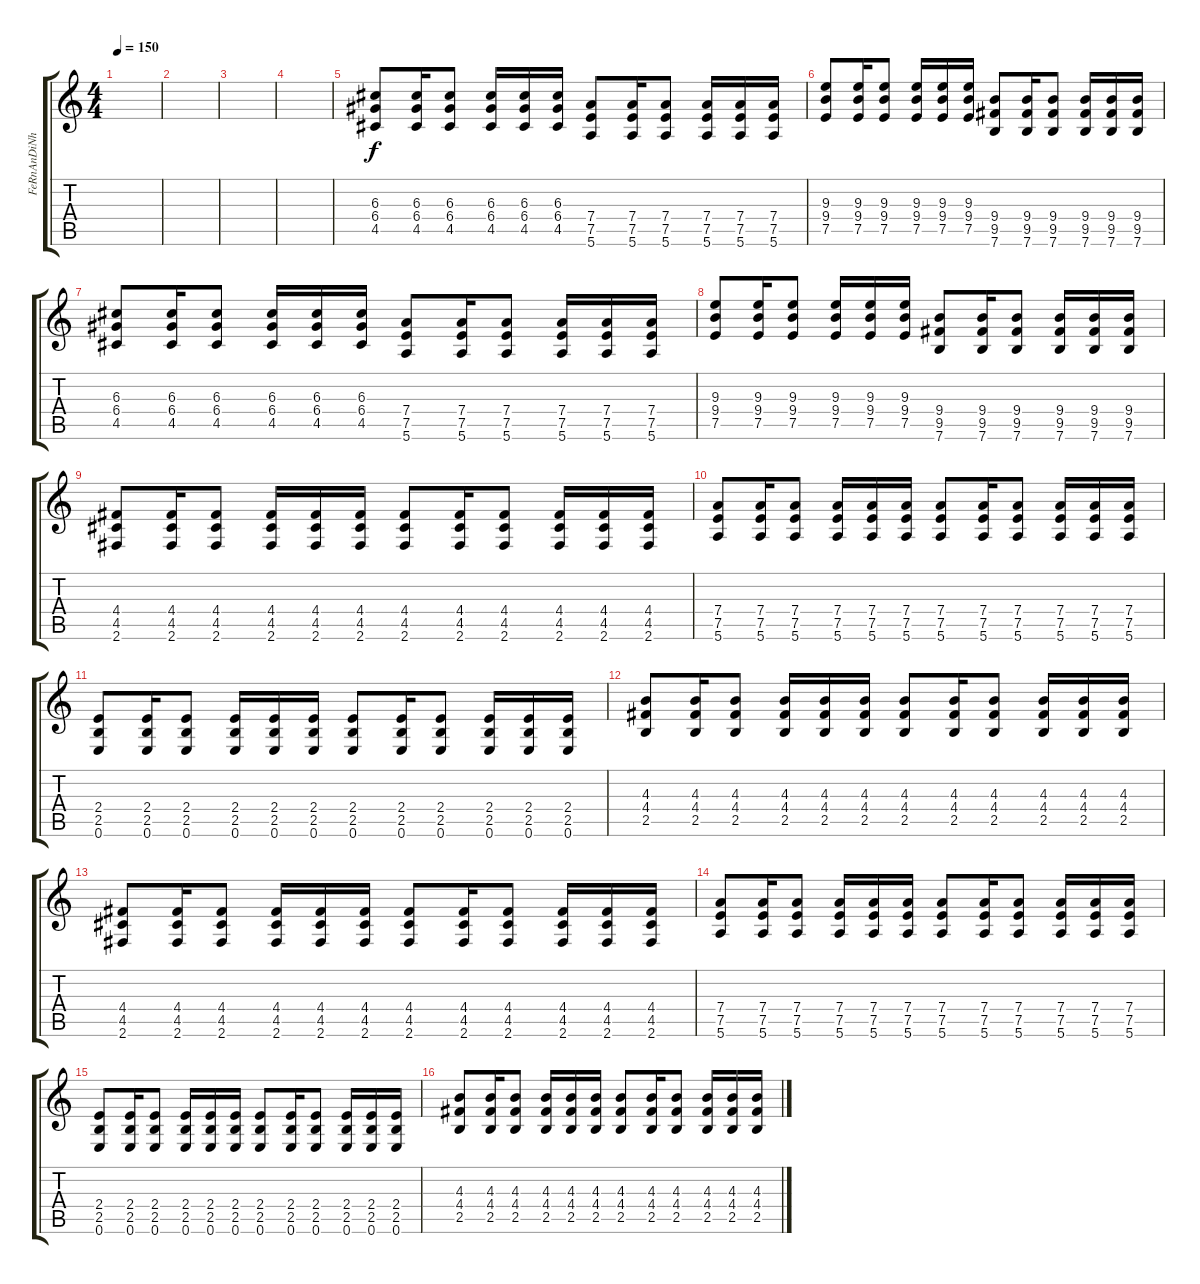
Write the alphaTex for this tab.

\track ("FeRnAnDiNhO" "FeRnAnDiNh") {instrument overdrivenguitar}
\staff {score tabs}
\tuning (E4 B3 G3 D3 A2 E2) {hide}
\ts (4 4)
\tempo 150
\clef g2
\ks c
|
|
|
|
(6.3 6.4 4.5).8 (6.3 6.4 4.5).16 (6.3 6.4 4.5).8 (6.3 6.4 4.5).16 (6.3 6.4 4.5).16 (6.3 6.4 4.5).16 (7.4 7.5 5.6).8 (7.4 7.5 5.6).16 (7.4 7.5 5.6).8 (7.4 7.5 5.6).16 (7.4 7.5 5.6).16 (7.4 7.5 5.6).16 |
(9.3 9.4 7.5).8 (9.3 9.4 7.5).16 (9.3 9.4 7.5).8 (9.3 9.4 7.5).16 (9.3 9.4 7.5).16 (9.3 9.4 7.5).16 (9.4 9.5 7.6).8 (9.4 9.5 7.6).16 (9.4 9.5 7.6).8 (9.4 9.5 7.6).16 (9.4 9.5 7.6).16 (9.4 9.5 7.6).16 |
(6.3 6.4 4.5).8 (6.3 6.4 4.5).16 (6.3 6.4 4.5).8 (6.3 6.4 4.5).16 (6.3 6.4 4.5).16 (6.3 6.4 4.5).16 (7.4 7.5 5.6).8 (7.4 7.5 5.6).16 (7.4 7.5 5.6).8 (7.4 7.5 5.6).16 (7.4 7.5 5.6).16 (7.4 7.5 5.6).16 |
(9.3 9.4 7.5).8 (9.3 9.4 7.5).16 (9.3 9.4 7.5).8 (9.3 9.4 7.5).16 (9.3 9.4 7.5).16 (9.3 9.4 7.5).16 (9.4 9.5 7.6).8 (9.4 9.5 7.6).16 (9.4 9.5 7.6).8 (9.4 9.5 7.6).16 (9.4 9.5 7.6).16 (9.4 9.5 7.6).16 |
(4.4 4.5 2.6).8 (4.4 4.5 2.6).16 (4.4 4.5 2.6).8 (4.4 4.5 2.6).16 (4.4 4.5 2.6).16 (4.4 4.5 2.6).16 (4.4 4.5 2.6).8 (4.4 4.5 2.6).16 (4.4 4.5 2.6).8 (4.4 4.5 2.6).16 (4.4 4.5 2.6).16 (4.4 4.5 2.6).16 |
(7.4 7.5 5.6).8 (7.4 7.5 5.6).16 (7.4 7.5 5.6).8 (7.4 7.5 5.6).16 (7.4 7.5 5.6).16 (7.4 7.5 5.6).16 (7.4 7.5 5.6).8 (7.4 7.5 5.6).16 (7.4 7.5 5.6).8 (7.4 7.5 5.6).16 (7.4 7.5 5.6).16 (7.4 7.5 5.6).16 |
(2.4 2.5 0.6).8 (2.4 2.5 0.6).16 (2.4 2.5 0.6).8 (2.4 2.5 0.6).16 (2.4 2.5 0.6).16 (2.4 2.5 0.6).16 (2.4 2.5 0.6).8 (2.4 2.5 0.6).16 (2.4 2.5 0.6).8 (2.4 2.5 0.6).16 (2.4 2.5 0.6).16 (2.4 2.5 0.6).16 |
(4.3 4.4 2.5).8 (4.3 4.4 2.5).16 (4.3 4.4 2.5).8 (4.3 4.4 2.5).16 (4.3 4.4 2.5).16 (4.3 4.4 2.5).16 (4.3 4.4 2.5).8 (4.3 4.4 2.5).16 (4.3 4.4 2.5).8 (4.3 4.4 2.5).16 (4.3 4.4 2.5).16 (4.3 4.4 2.5).16 |
(4.4 4.5 2.6).8 (4.4 4.5 2.6).16 (4.4 4.5 2.6).8 (4.4 4.5 2.6).16 (4.4 4.5 2.6).16 (4.4 4.5 2.6).16 (4.4 4.5 2.6).8 (4.4 4.5 2.6).16 (4.4 4.5 2.6).8 (4.4 4.5 2.6).16 (4.4 4.5 2.6).16 (4.4 4.5 2.6).16 |
(7.4 7.5 5.6).8 (7.4 7.5 5.6).16 (7.4 7.5 5.6).8 (7.4 7.5 5.6).16 (7.4 7.5 5.6).16 (7.4 7.5 5.6).16 (7.4 7.5 5.6).8 (7.4 7.5 5.6).16 (7.4 7.5 5.6).8 (7.4 7.5 5.6).16 (7.4 7.5 5.6).16 (7.4 7.5 5.6).16 |
(2.4 2.5 0.6).8 (2.4 2.5 0.6).16 (2.4 2.5 0.6).8 (2.4 2.5 0.6).16 (2.4 2.5 0.6).16 (2.4 2.5 0.6).16 (2.4 2.5 0.6).8 (2.4 2.5 0.6).16 (2.4 2.5 0.6).8 (2.4 2.5 0.6).16 (2.4 2.5 0.6).16 (2.4 2.5 0.6).16 |
(4.3 4.4 2.5).8 (4.3 4.4 2.5).16 (4.3 4.4 2.5).8 (4.3 4.4 2.5).16 (4.3 4.4 2.5).16 (4.3 4.4 2.5).16 (4.3 4.4 2.5).8 (4.3 4.4 2.5).16 (4.3 4.4 2.5).8 (4.3 4.4 2.5).16 (4.3 4.4 2.5).16 (4.3 4.4 2.5).16
